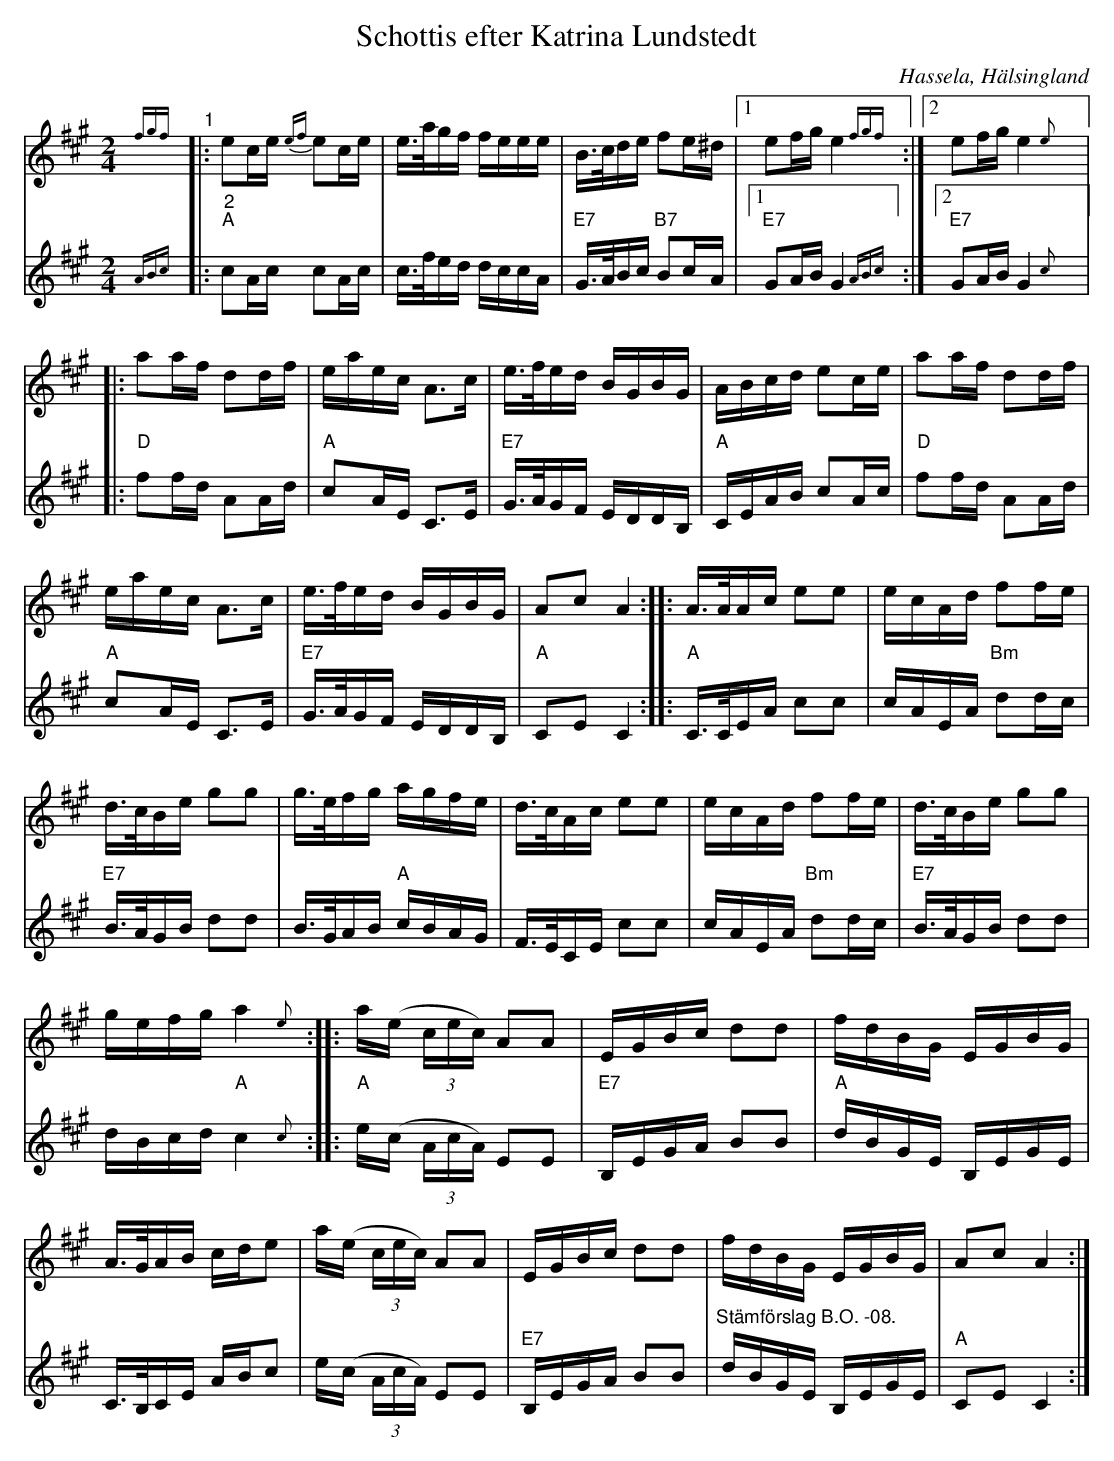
X:1
T:Schottis efter Katrina Lundstedt
O:Hassela, Hälsingland
L:1/16
M:2/4
K:A
V:1
"^1"{fgf} |: e2ce{ef} e2ce | e>agf feee | B>cde f2e^d |1 e2fg e4{fgf} :|2 e2fg e4{e} |:
a2af d2df | eaec A2>c2 | e>fed BGBG | ABcd e2ce | a2af d2df |
eaec A2>c2 | e>fed BGBG | A2c2 A4 ::  A>AAc e2e2 | ecAd f2fe |
d>cBe g2g2 | g>efg agfe | d>cAc e2e2 | ecAd f2fe | d>cBe g2g2 |
gefg a4{e} :: a(e (3cec) A2A2 | EGBc d2d2 | fdBG EGBG |
A>GAB cde2 | a(e (3cec) A2A2 | EGBc d2d2 | fdBG EGBG | A2c2 A4 :|
V:2
{ABc} |:"^2""A" c2Ac c2Ac | c>fed dccA |"E7" G>ABc"B7" B2cA |1"E7" G2AB G4{ABc} :|2"E7" G2AB G4 {c} |:
"D" f2fd A2Ad |"A" c2AE C2>E2 | "E7" G>AGF EDDB, |"A" CEAB c2Ac |"D" f2fd A2Ad |"A" c2AE C2>E2 |
"E7" G>AGF EDDB, |"A" C2E2 C4 :: "A" C>CEA c2c2 | cAEA"Bm" d2dc |"E7" B>AGB d2d2 | B>GAB"A" cBAG |
F>ECE c2c2 | cAEA"Bm" d2dc |"E7" B>AGB d2d2 | dBcd"A" c4 {c} ::"A" e(c (3AcA) E2E2 |"E7" B,EGA B2B2 |
"A" dBGE B,EGE | C>B,CE ABc2 | e(c (3AcA) E2E2 |"E7"  B,EGA B2B2 | "^Stämförslag B.O. -08." dBGE B,EGE | "A" C2E2 C4 :|
